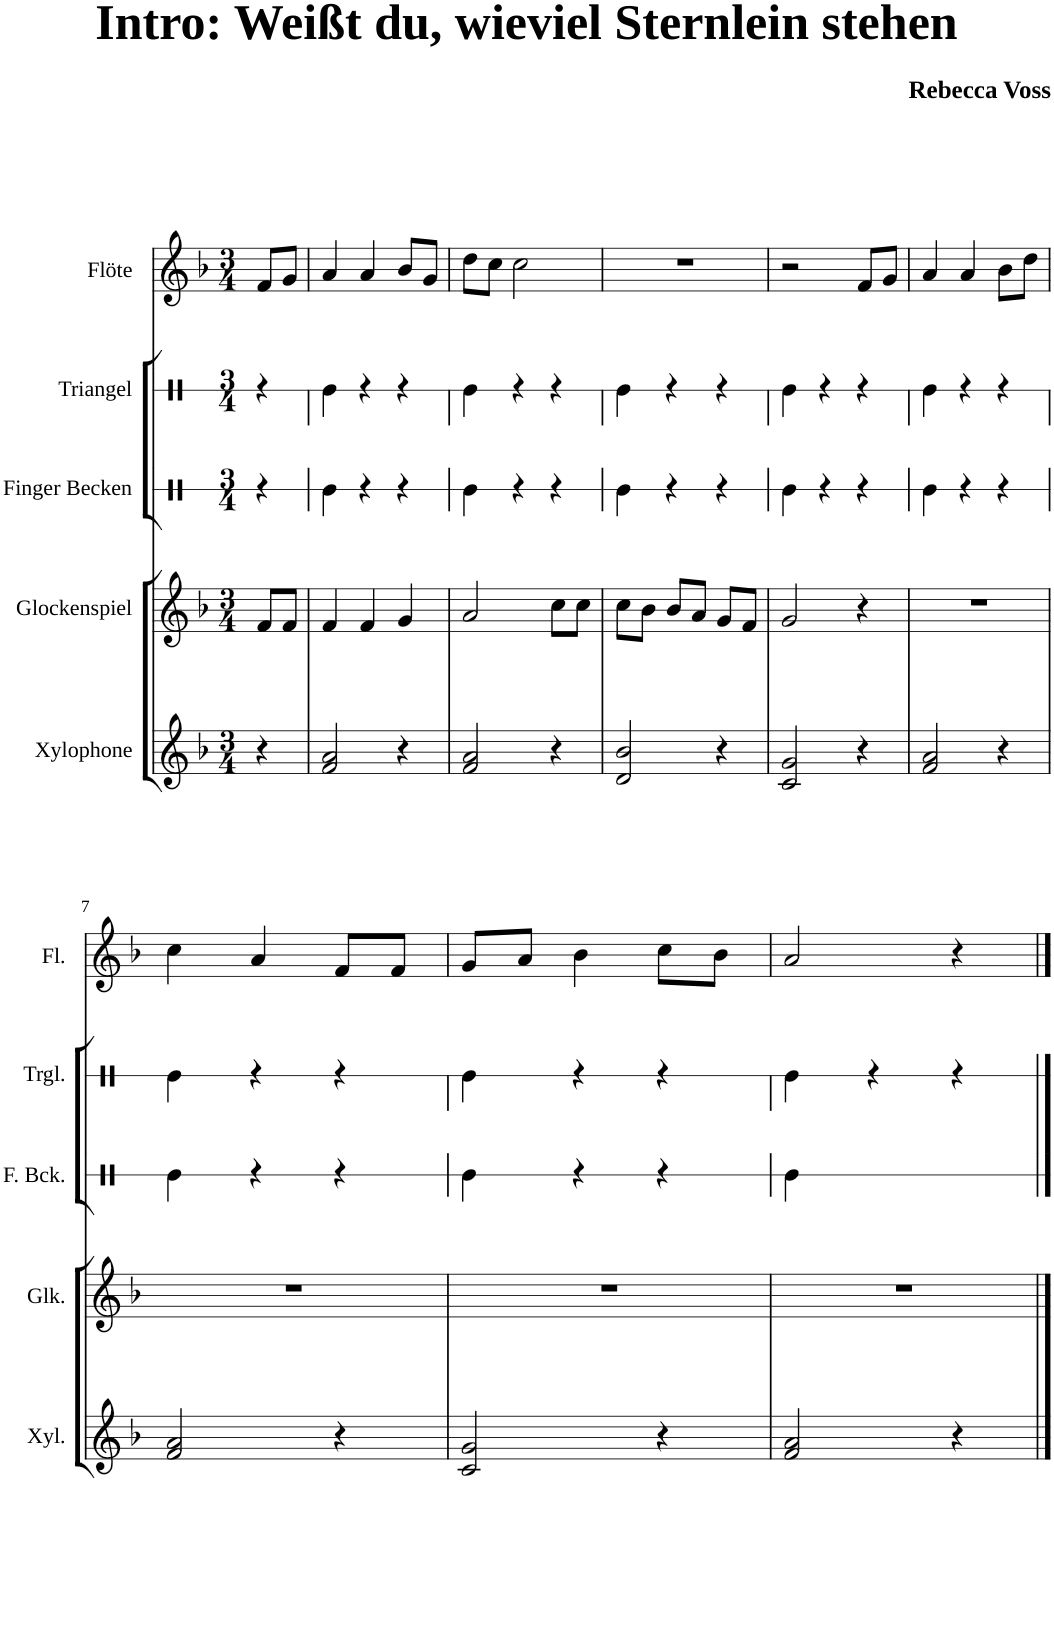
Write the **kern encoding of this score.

**kern	**kern	**kern	**kern	**kern
*part5	*part4	*part3	*part2	*part1
*staff5	*staff4	*staff3	*staff2	*staff1
*I"Xylophone	*I"Glockenspiel	*I"Finger Becken	*I"Triangel	*I"Flöte
*I'Xyl.	*I'Glk.	*I'F. Bck.	*I'Trgl.	*I'Fl.
*	*	*stria1	*stria1	*
*clefG2	*clefG2	*clefX	*clefX	*clefG2
*	*Trd-14c-24	*	*	*
*k[b-]	*k[b-]	*k[b-]	*k[b-]	*k[b-]
*F:	*F:	*F:	*F:	*F:
*M3/4	*M3/4	*M3/4	*M3/4	*M3/4
=1	=1	=1	=1	=1
4r	8f/L	4r	4r	8f/L
.	8f/J	.	.	8g/J
=2	=2	=2	=2	=2
2f/ 2a/	4f/	4Re\	4Re\	4a/
.	4f/	4r	4r	4a/
4r	4g/	4r	4r	8b-/L
.	.	.	.	8g/J
=3	=3	=3	=3	=3
2f/ 2a/	2a/	4Re\	4Re\	8dd\L
.	.	.	.	8cc\J
.	.	4r	4r	2cc\
4r	8cc\L	4r	4r	.
.	8cc\J	.	.	.
=4	=4	=4	=4	=4
2d/ 2b-/	8cc\L	4Re\	4Re\	2.r
.	8b-\J	.	.	.
.	8b-/L	4r	4r	.
.	8a/J	.	.	.
4r	8g/L	4r	4r	.
.	8f/J	.	.	.
=5	=5	=5	=5	=5
2c/ 2g/	2g/	4Re\	4Re\	2r
.	.	4r	4r	.
4r	4r	4r	4r	8f/L
.	.	.	.	8g/J
=6	=6	=6	=6	=6
2f/ 2a/	2.r	4Re\	4Re\	4a/
.	.	4r	4r	4a/
4r	.	4r	4r	8b-\L
.	.	.	.	8dd\J
!!LO:LB:g=z
=7	=7	=7	=7	=7
2f/ 2a/	2.r	4Re\	4Re\	4cc\
.	.	4r	4r	4a/
4r	.	4r	4r	8f/L
.	.	.	.	8f/J
=8	=8	=8	=8	=8
2c/ 2g/	2.r	4Re\	4Re\	8g/L
.	.	.	.	8a/J
.	.	4r	4r	4b-\
4r	.	4r	4r	8cc\L
.	.	.	.	8b-\J
=9	=9	=9	=9	=9
2f/ 2a/	2.r	4Re\	4Re\	2a/
.	.	2ryy	4r	.
4r	.	.	4r	4r
==	==	==	==	==
*-	*-	*-	*-	*-
